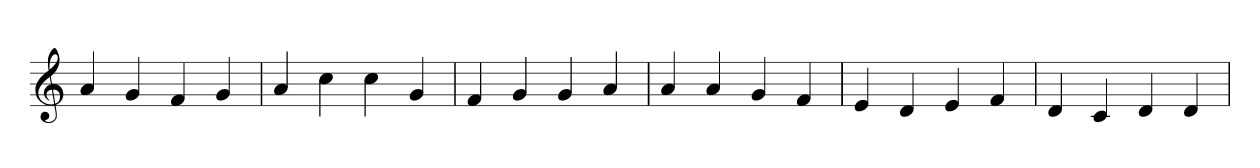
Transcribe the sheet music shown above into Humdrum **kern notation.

**kern
*part1
*staff1
*clefG2
=1
4a
4g
4f
4g
=2
4a
4cc
4cc
4g
=3
4f
4g
4g
4a
=4
4a
4a
4g
4f
=5
4e
4d
4e
4f
=6
4d
4c
4d
4d
=
*-
